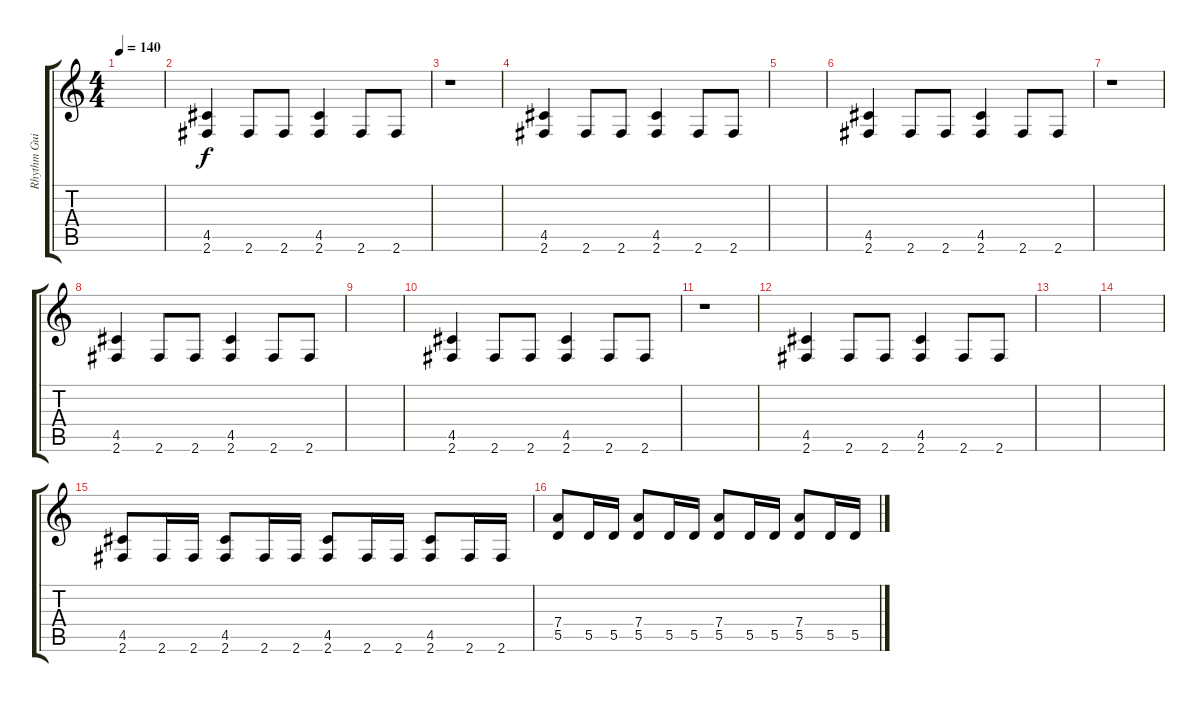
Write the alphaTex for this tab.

\track ("Rhythm Guitar" "Rhythm Gui") {instrument distortionguitar}
\staff {score tabs}
\tuning (E4 B3 G3 D3 A2 E2) {hide}
\ts (4 4)
\tempo 140
\clef g2
\ks c
|
(4.5 2.6).4 2.6.8 2.6.8 (4.5 2.6).4 2.6.8 2.6.8 |
r.1 |
(4.5 2.6).4 2.6.8 2.6.8 (4.5 2.6).4 2.6.8 2.6.8 |
|
(4.5 2.6).4 2.6.8 2.6.8 (4.5 2.6).4 2.6.8 2.6.8 |
r.1 |
(4.5 2.6).4 2.6.8 2.6.8 (4.5 2.6).4 2.6.8 2.6.8 |
|
(4.5 2.6).4 2.6.8 2.6.8 (4.5 2.6).4 2.6.8 2.6.8 |
r.1 |
(4.5 2.6).4 2.6.8 2.6.8 (4.5 2.6).4 2.6.8 2.6.8 |
|
|
(4.5 2.6).8{volume 10} 2.6.16 2.6.16 (4.5 2.6).8 2.6.16 2.6.16 (4.5 2.6).8 2.6.16 2.6.16 (4.5 2.6).8 2.6.16 2.6.16 |
(7.4 5.5).8 5.5.16 5.5.16 (7.4 5.5).8 5.5.16 5.5.16 (7.4 5.5).8 5.5.16 5.5.16 (7.4 5.5).8 5.5.16 5.5.16
